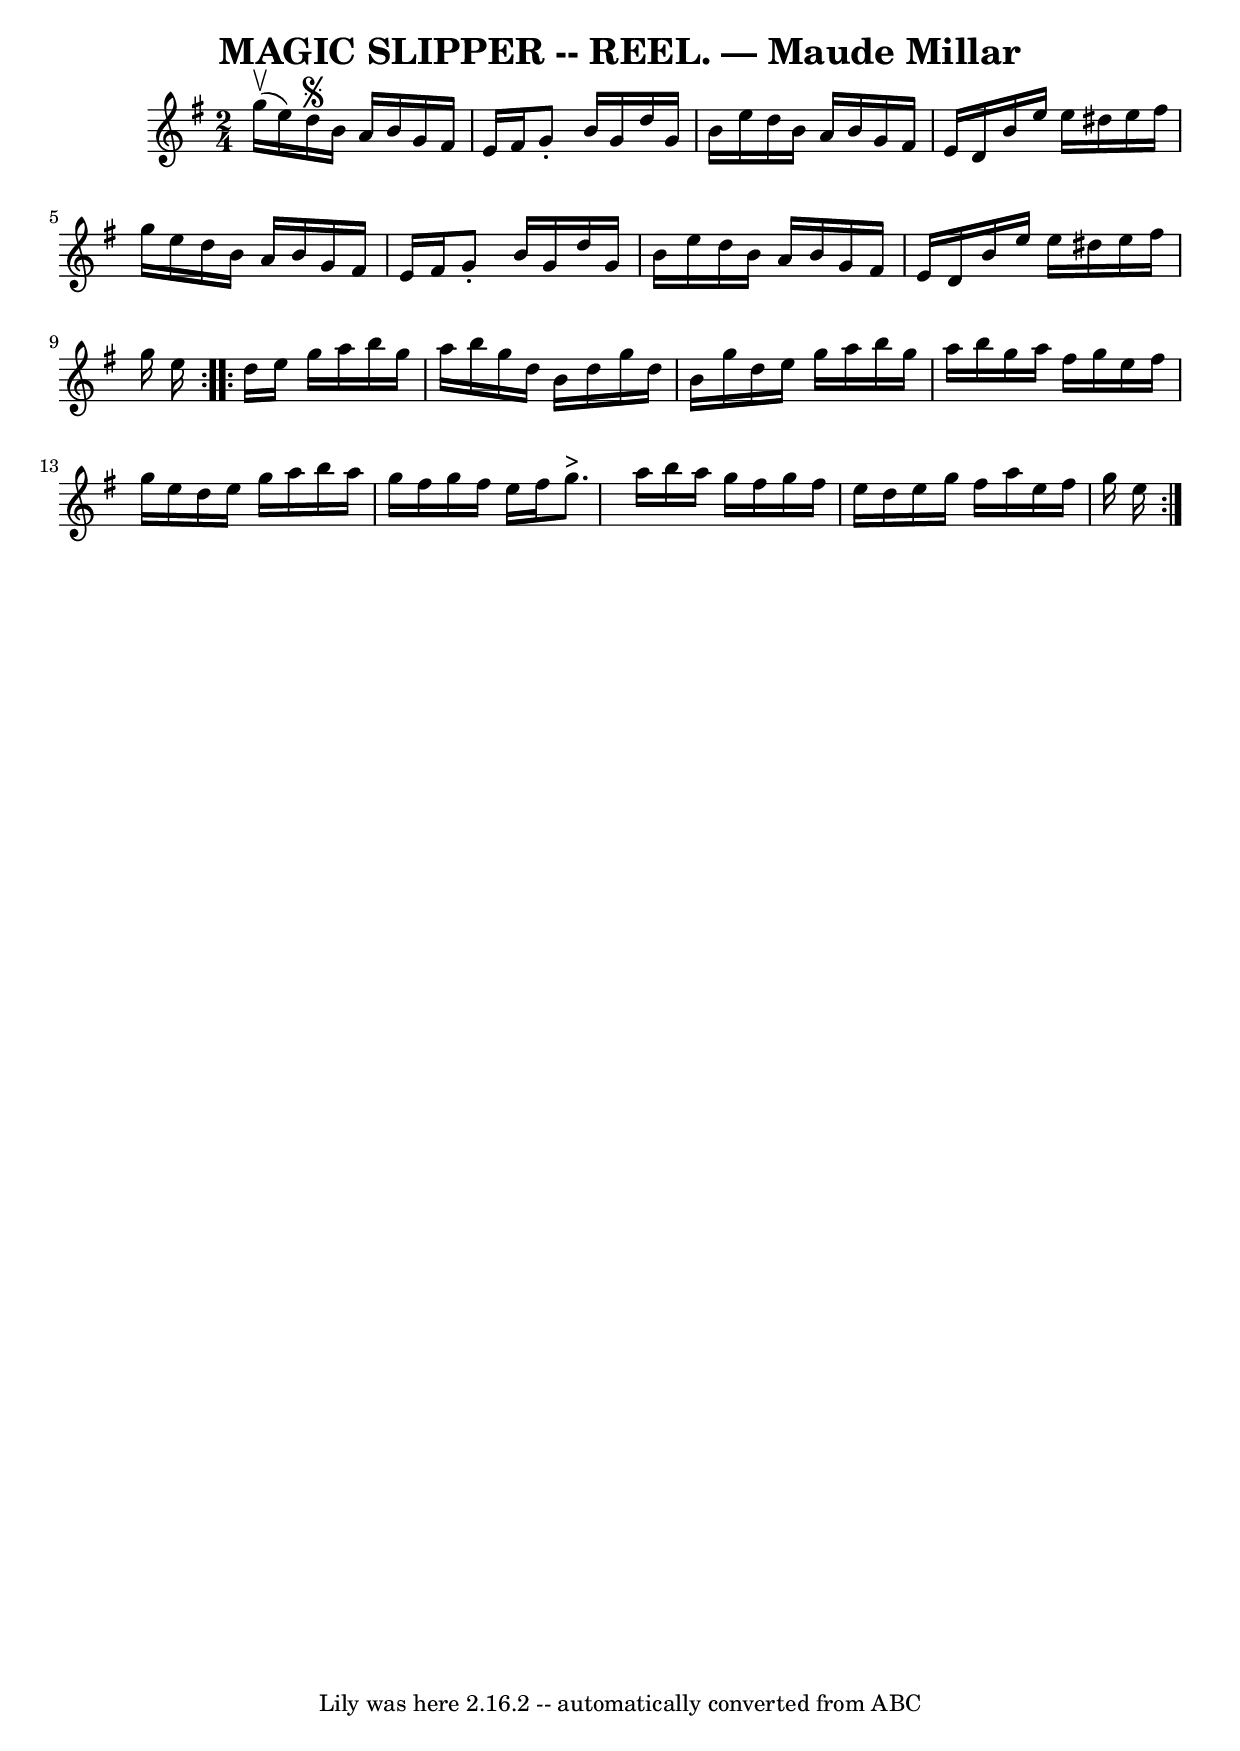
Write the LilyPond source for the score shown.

\version "2.16.2"
\include "Mammoth.ily"
\header {
  %% book = "Coles pg 30.1"
  crossRefNumber = "9"
  footnotes = "\\\\version of Maude Millar"
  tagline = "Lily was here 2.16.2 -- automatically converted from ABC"
  title = "MAGIC SLIPPER -- REEL. — Maude Millar"

}
voicedefault =  {



  \repeat volta 2 {

    \time 2/4 
    \key g \major     g''16^\upbow(e''16)    |
    d''16^\segno      b'16 a'16 b'16 g'16 fis'16 e'16 fis'16   |
    g'8-.        b'16 g'16 d''16 g'16 b'16 e''16   |
    d''16 b'16         a'16 b'16 g'16 fis'16 e'16 d'16   |
    b'16 e''16         e''16 dis''16 e''16 fis''16 g''16 e''16   |
    d''16         b'16 a'16 b'16 g'16 fis'16 e'16 fis'16   |
    g'8-.        b'16 g'16 d''16 g'16 b'16 e''16   |
    d''16 b'16         a'16 b'16 g'16 fis'16 e'16 d'16   |
    b'16 e''16    
    e''16 dis''16 e''16 fis''16 g''16 e''16  
  }     
  \repeat volta 2 {
         d''16 e''16 g''16 a''16 b''16 g''16 a''16 b''16    |
    g''16 d''16 b'16 d''16 g''16 d''16 b'16 g''16   |
    d''16 e''16 g''16 a''16 b''16 g''16 a''16 b''16  |
    g''16 a''16 fis''16 g''16 e''16 fis''16 g''16         e''16   |
    d''16 e''16 g''16 a''16 b''16 a''16 g''16      fis''16   |
    g''16 fis''16 e''16 fis''16 g''8.^">"        a''16   |
    b''16 a''16 g''16 fis''16 g''16 fis''16         e''16 d''16   |
    e''16 g''16 fis''16 a''16 e''16    
    fis''16 g''16 e''16    
  }   

}

\score{
  <<

    \context Staff="default"
    {
      \voicedefault 
      
    }

  >>
  \layout {
    
  }
  \midi {
  }

}
